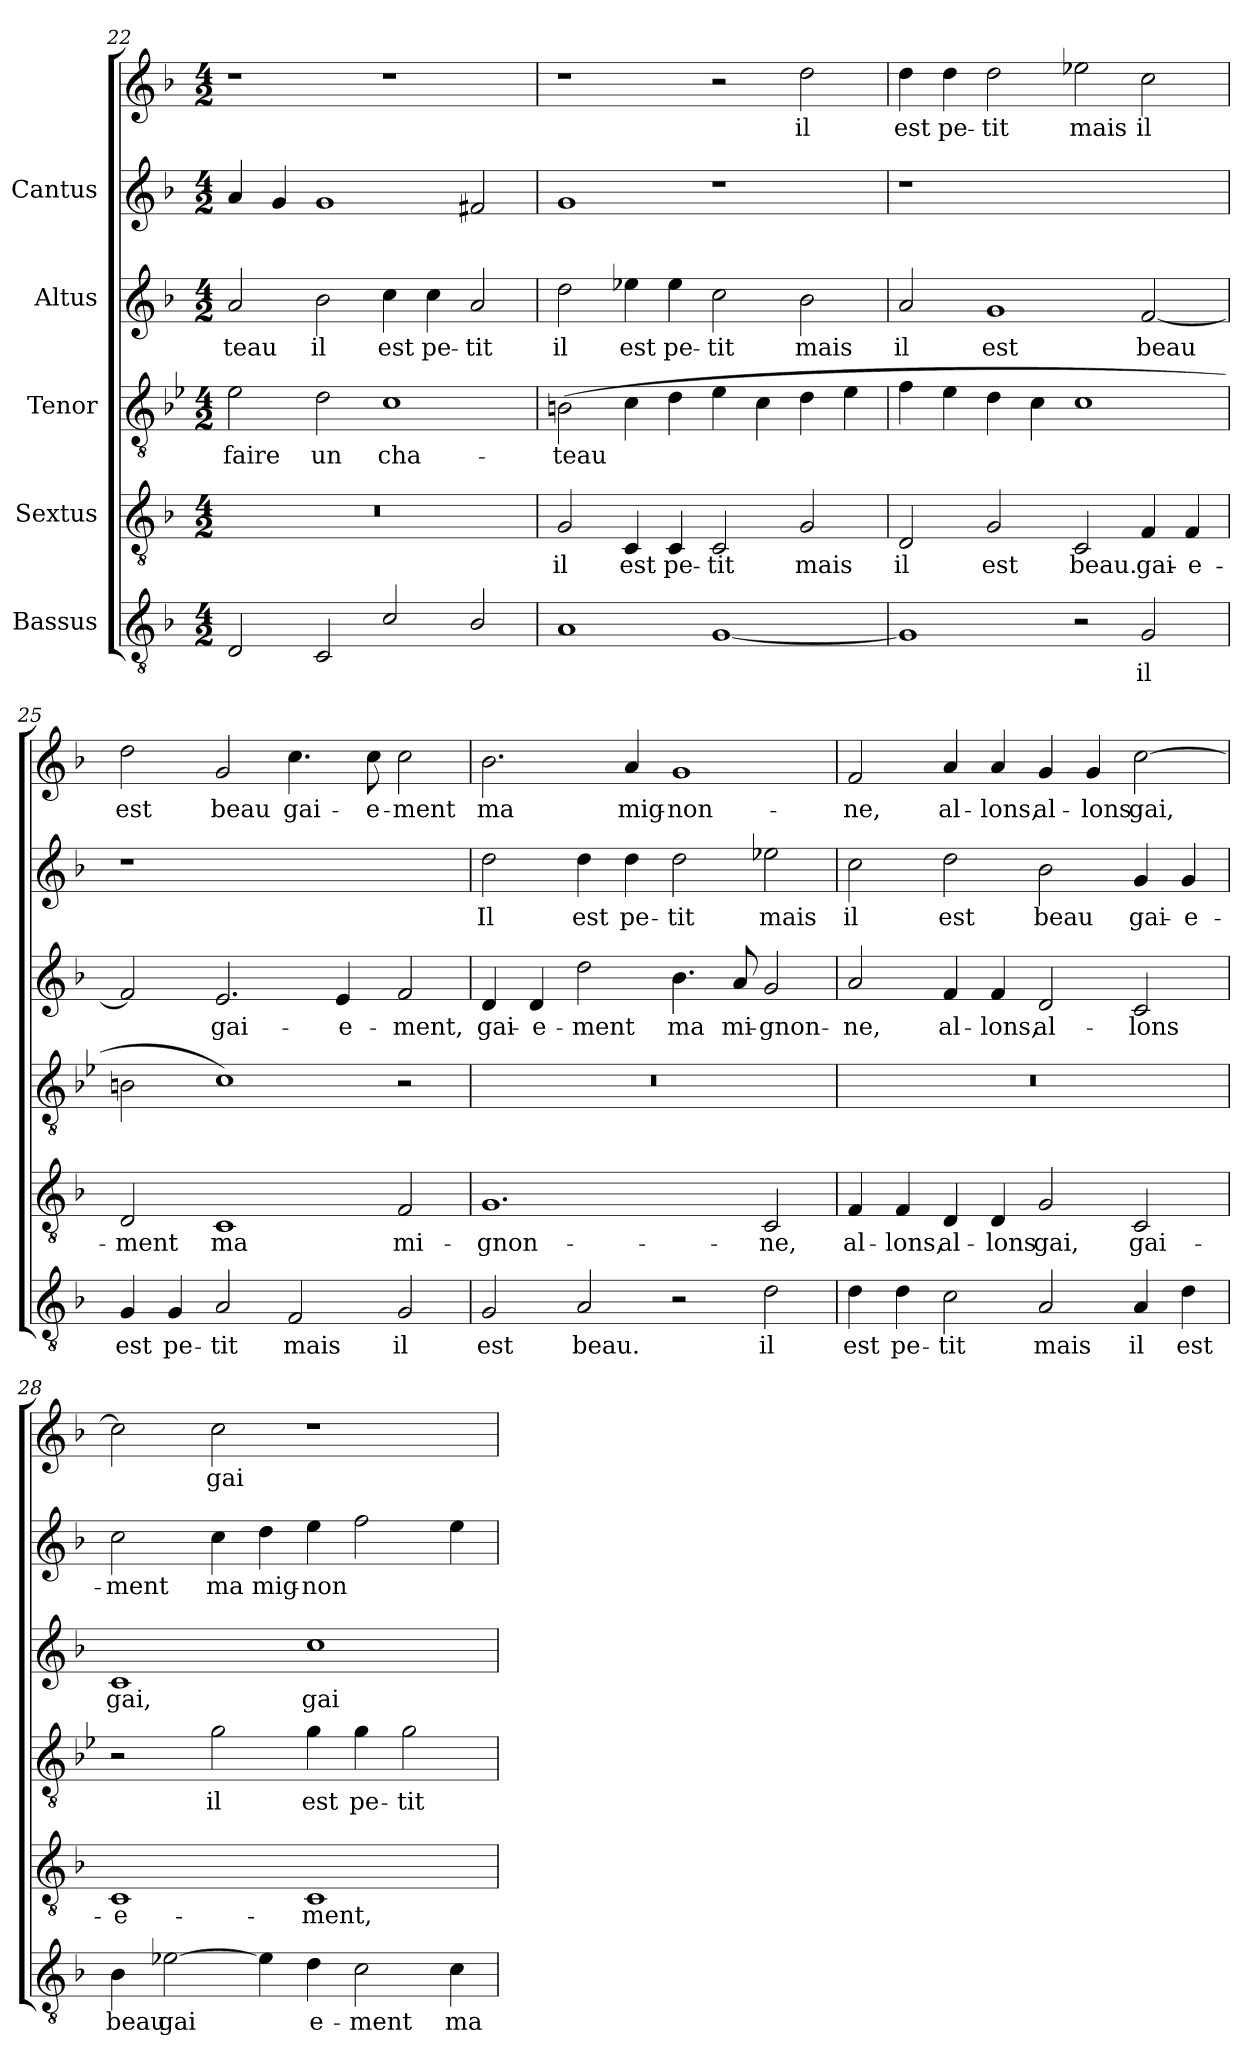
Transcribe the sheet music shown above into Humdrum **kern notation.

**kern	**text	**kern	**text	**kern	**text	**kern	**text	**kern	**text	**kern	**text
*part5	*part5	*part4	*part4	*part3	*part3	*part2	*part2	*part1	*part1	*part1	*part1
*staff6	*staff6	*staff5	*staff5	*staff4	*staff4	*staff3	*staff3	*staff2	*staff2	*staff1	*staff1
*I"Bassus	*	*I"Sextus	*	*I"Tenor	*	*I"Altus	*	*I"Cantus	*	*	*
*clefGv2	*	*clefGv2	*	*clefGv2	*	*clefG2	*	*clefG2	*	*clefG2	*
*k[b-]	*	*k[b-]	*	*k[b-e-]	*	*k[b-]	*	*k[b-]	*	*k[b-]	*
*F:	*	*F:	*	*B-:	*	*F:	*	*F:	*	*F:	*
*M4/2	*	*M4/2	*	*M4/2	*	*M4/2	*	*M4/2	*	*M4/2	*
=22	=22	=22	=22	=22	=22	=22	=22	=22	=22	=22	=22
!	!	!	!	!	!LO:LY:b:cj	!	!LO:LY:b:cj	!	!	!	!
2D/	.	0r	.	2e-\	faire	2a/	-teau	4a/	.	1r	.
.	.	.	.	.	.	.	.	4g/	.	.	.
!	!	!	!	!	!LO:LY:b:cj	!	!LO:LY:b:cj	!	!	!	!
2C/	.	.	.	2d\	un	2b-\	il	1g	.	.	.
!	!	!	!	!	!LO:LY:b:cj	!	!LO:LY:b:cj	!	!	!	!
2c/	.	.	.	1c	cha-	4cc\	est	.	.	1r	.
!	!	!	!	!	!	!	!LO:LY:b:cj	!	!	!	!
.	.	.	.	.	.	4cc\	pe-	.	.	.	.
!	!	!	!	!	!	!	!LO:LY:b:cj	!	!	!	!
2B-/	.	.	.	.	.	2a/	-tit	2f#X/	.	.	.
=23	=23	=23	=23	=23	=23	=23	=23	=23	=23	=23	=23
!	!	!	!LO:LY:b:cj	!	!LO:LY:b:cj	!	!LO:LY:b:cj	!	!	!	!
1A	.	2G/	il	(>2Bn\	-teau	2dd\	il	1g	.	1r	.
!	!	!	!LO:LY:b:cj	!	!LO:LY:b:cj	!	!LO:LY:b:cj	!	!	!	!
.	.	4C/	est	4c\	.	4ee-X\	est	.	.	.	.
!	!	!	!LO:LY:b:cj	!	!LO:LY:b:cj	!	!LO:LY:b:cj	!	!	!	!
.	.	4C/	pe-	4d\	.	4ee-\	pe-	.	.	.	.
!	!	!	!LO:LY:b:cj	!	!LO:LY:b:cj	!	!LO:LY:b:cj	!	!	!	!
[<1G	.	2C/	-tit	4e-\	.	2cc\	-tit	1r	.	2r	.
!	!	!	!	!	!LO:LY:b:cj	!	!	!	!	!	!
.	.	.	.	4c\	.	.	.	.	.	.	.
!	!	!	!LO:LY:b:cj	!	!LO:LY:b:cj	!	!LO:LY:b:cj	!	!	!	!LO:LY:b:cj
.	.	2G/	mais	4d\	.	2b-\	mais	.	.	2dd\	il
!	!	!	!	!	!LO:LY:b:cj	!	!	!	!	!	!
.	.	.	.	4e-\	.	.	.	.	.	.	.
!!LO:PB:g=z
=24	=24	=24	=24	=24	=24	=24	=24	=24	=24	=24	=24
!	!LO:LY:b:cj	!	!LO:LY:b:cj	!	!	!	!LO:LY:b:cj	!	!	!	!LO:LY:b:cj
1G]	.	2D/	il	4f\	.	2a/	il	1r	.	4dd\	est
!	!	!	!	!	!	!	!	!	!	!	!LO:LY:b:cj
.	.	.	.	4e-\	.	.	.	.	.	4dd\	pe-
!	!	!	!LO:LY:b:cj	!	!	!	!LO:LY:b:cj	!	!	!	!LO:LY:b:cj
.	.	2G/	est	4d\	.	1g	est	.	.	2dd\	-tit
.	.	.	.	4c\	.	.	.	.	.	.	.
!	!	!	!LO:LY:b:cj	!	!	!	!	!	!	!	!LO:LY:b:cj
2r	.	2C/	beau.	1c	.	.	.	1ryy	.	2ee-X\	mais
!	!LO:LY:b:cj	!	!LO:LY:b:cj	!	!	!	!LO:LY:b:cj	!	!	!	!LO:LY:b:cj
2G/	il	4F/	gai-	.	.	[<2f/	beau	.	.	2cc\	il
!	!	!	!LO:LY:b:cj	!	!	!	!	!	!	!	!
.	.	4F/	-e-	.	.	.	.	.	.	.	.
=25	=25	=25	=25	=25	=25	=25	=25	=25	=25	=25	=25
!	!LO:LY:b:cj	!	!LO:LY:b:cj	!	!	!	!LO:LY:b:cj	!	!	!	!LO:LY:b:cj
4G/	est	2D/	-ment	2Bn\	.	2f/]	.	1r	.	2dd\	est
!	!LO:LY:b:cj	!	!	!	!	!	!	!	!	!	!
4G/	pe-	.	.	.	.	.	.	.	.	.	.
!	!LO:LY:b:cj	!	!LO:LY:b:cj	!	!	!	!LO:LY:b:cj	!	!	!	!LO:LY:b:cj
2A/	-tit	1C	ma	1c)	.	2.e/	gai-	.	.	2g/	beau
!	!LO:LY:b:cj	!	!	!	!	!	!	!	!	!	!LO:LY:b:cj
2F/	mais	.	.	.	.	.	.	1ryy	.	4.cc\	gai-
!	!	!	!	!	!	!	!LO:LY:b:cj	!	!	!	!
.	.	.	.	.	.	4e/	-e-	.	.	.	.
!	!	!	!	!	!	!	!	!	!	!	!LO:LY:b:cj
.	.	.	.	.	.	.	.	.	.	8cc\	-e-
!	!LO:LY:b:cj	!	!LO:LY:b:cj	!	!	!	!LO:LY:b:cj	!	!	!	!LO:LY:b:cj
2G/	il	2F/	mi-	2r	.	2f/	-ment,	.	.	2cc\	-ment
=26	=26	=26	=26	=26	=26	=26	=26	=26	=26	=26	=26
!	!LO:LY:b:cj	!	!LO:LY:b:cj	!	!	!	!LO:LY:b:cj	!	!LO:LY:b:cj	!	!LO:LY:b:cj
2G/	est	1.G	-gnon-	0r	.	4d/	gai-	2dd\	-Il	2.b-\	ma
!	!	!	!	!	!	!	!LO:LY:b:cj	!	!	!	!
.	.	.	.	.	.	4d/	-e-	.	.	.	.
!	!LO:LY:b:cj	!	!	!	!	!	!LO:LY:b:cj	!	!LO:LY:b:cj	!	!
2A/	beau.	.	.	.	.	2dd\	-ment	4dd\	est	.	.
!	!	!	!	!	!	!	!	!	!LO:LY:b:cj	!	!LO:LY:b:cj
.	.	.	.	.	.	.	.	4dd\	pe-	4a/	mig-
!	!	!	!	!	!	!	!LO:LY:b:cj	!	!LO:LY:b:cj	!	!LO:LY:b:cj
2r	.	.	.	.	.	4.b-\	ma	2dd\	-tit	1g	-non-
!	!	!	!	!	!	!	!LO:LY:b:cj	!	!	!	!
.	.	.	.	.	.	8a/	mi-	.	.	.	.
!	!LO:LY:b:cj	!	!LO:LY:b:cj	!	!	!	!LO:LY:b:cj	!	!LO:LY:b:cj	!	!
2d\	il	2C/	-ne,	.	.	2g/	-gnon-	2ee-X\	mais	.	.
!!LO:LB:g=z
=27	=27	=27	=27	=27	=27	=27	=27	=27	=27	=27	=27
!	!LO:LY:b:cj	!	!LO:LY:b:cj	!	!	!	!LO:LY:b:cj	!	!LO:LY:b:cj	!	!LO:LY:b:cj
4d\	est	4F/	al-	0r	.	2a/	-ne,	2cc\	il	2f/	ne,
!	!LO:LY:b:cj	!	!LO:LY:b:cj	!	!	!	!	!	!	!	!
4d\	pe-	4F/	-lons,	.	.	.	.	.	.	.	.
!	!LO:LY:b:cj	!	!LO:LY:b:cj	!	!	!	!LO:LY:b:cj	!	!LO:LY:b:cj	!	!LO:LY:b:cj
2c\	-tit	4D/	al-	.	.	4f/	al-	2dd\	est	4a/	al-
!	!	!	!LO:LY:b:cj	!	!	!	!LO:LY:b:cj	!	!	!	!LO:LY:b:cj
.	.	4D/	-lons	.	.	4f/	-lons,	.	.	4a/	-lons,
!	!LO:LY:b:cj	!	!LO:LY:b:cj	!	!	!	!LO:LY:b:cj	!	!LO:LY:b:cj	!	!LO:LY:b:cj
2A/	mais	2G/	gai,	.	.	2d/	al-	2b-\	beau	4g/	al-
!	!	!	!	!	!	!	!	!	!	!	!LO:LY:b:cj
.	.	.	.	.	.	.	.	.	.	4g/	-lons
!	!LO:LY:b:cj	!	!LO:LY:b:cj	!	!	!	!LO:LY:b:cj	!	!LO:LY:b:cj	!	!LO:LY:b:cj
4A/	il	2C/	gai-	.	.	2c/	-lons	4g/	gai-	[>2cc\	gai,
!	!LO:LY:b:cj	!	!	!	!	!	!	!	!LO:LY:b:cj	!	!
4d\	est	.	.	.	.	.	.	4g/	-e-	.	.
=28	=28	=28	=28	=28	=28	=28	=28	=28	=28	=28	=28
!	!LO:LY:b:cj	!	!LO:LY:b:cj	!	!	!	!LO:LY:b:cj	!	!LO:LY:b:cj	!	!LO:LY:b:cj
4B-\	beau	1C	-e-	2r	.	1c	gai,	2cc\	ment	2cc\]	-
!	!LO:LY:b:cj	!	!	!	!	!	!	!	!	!	!
[>2e-X\	gai-	.	.	.	.	.	.	.	.	.	.
!	!	!	!	!	!LO:LY:b:cj	!	!	!	!LO:LY:b:cj	!	!LO:LY:b:cj
.	.	.	.	2g\	il	.	.	4cc\	ma	2cc\	gai
!	!LO:LY:b:cj	!	!	!	!	!	!	!	!LO:LY:b:cj	!	!
4e-\]	-	.	.	.	.	.	.	4dd\	mig-	.	.
!	!LO:LY:b:cj	!	!LO:LY:b:cj	!	!LO:LY:b:cj	!	!LO:LY:b:cj	!	!LO:LY:b:cj	!	!
4d\	e-	1C	-ment,	4g\	est	1cc	gai-	4ee\	-non-	1r	.
!	!LO:LY:b:cj	!	!	!	!LO:LY:b:cj	!	!	!	!LO:LY:b:cj	!	!
2c\	-ment	.	.	4g\	pe-	.	.	2ff\	--	.	.
!	!	!	!	!	!LO:LY:b:cj	!	!	!	!	!	!
.	.	.	.	2g\	-tit	.	.	.	.	.	.
!	!LO:LY:b:cj	!	!	!	!	!	!	!	!LO:LY:b:cj	!	!
4c\	ma	.	.	.	.	.	.	4ee\	--	.	.
=	=	=	=	=	=	=	=	=	=	=	=
*-	*-	*-	*-	*-	*-	*-	*-	*-	*-	*-	*-
